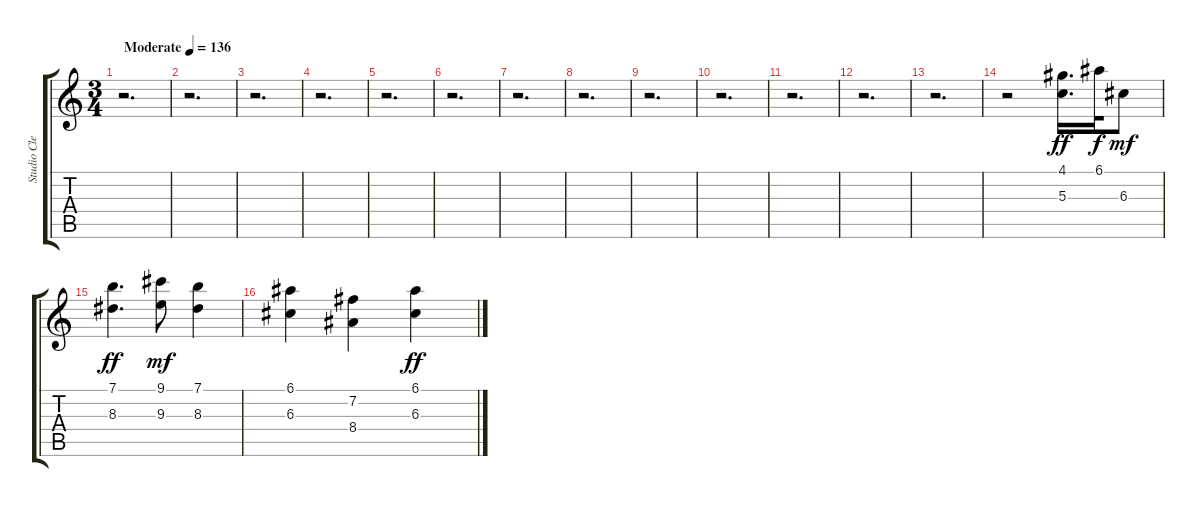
\track ("Studio Clean (Overdub)" "Studio Cle") {instrument electricguitarjazz}
\staff {score tabs}
\tuning (E4 B3 G3 D3 A2 E2) {hide}
\ts (3 4)
\tempo (136 "Moderate")
\clef g2
\ks c
r.2{d dy ff instrument electricguitarjazz} |
r.2{d} |
r.2{d} |
r.2{d} |
r.2{d} |
r.2{d} |
r.2{d} |
r.2{d} |
r.2{d} |
r.2{d} |
r.2{d} |
r.2{d} |
r.2{d} |
r.2 (4.1 5.3).16{d} 6.1.32{dy f} 6.3.8{dy mf} |
(7.1 8.3).4{d dy ff} (9.1 9.3).8{dy mf} (7.1 8.3).4 |
(6.1 6.3).4 (7.2 8.4).4 (6.1 6.3).4{dy ff}
